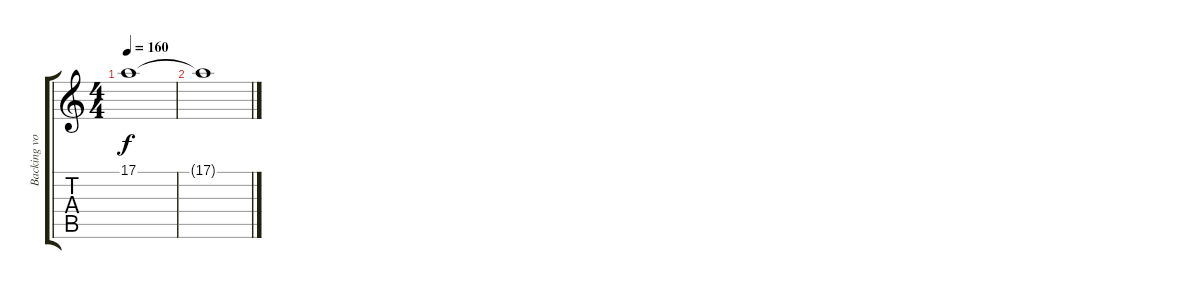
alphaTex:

\track ("Backing vocals" "Backing vo") {instrument choiraahs}
\staff {score tabs}
\tuning (E4 B3 G3 D3 A2 D2) {hide}
\ts (4 4)
\tempo 160
\clef g2
\ks c
17.1{t}.1{dy f} |
17.1{t}.1
